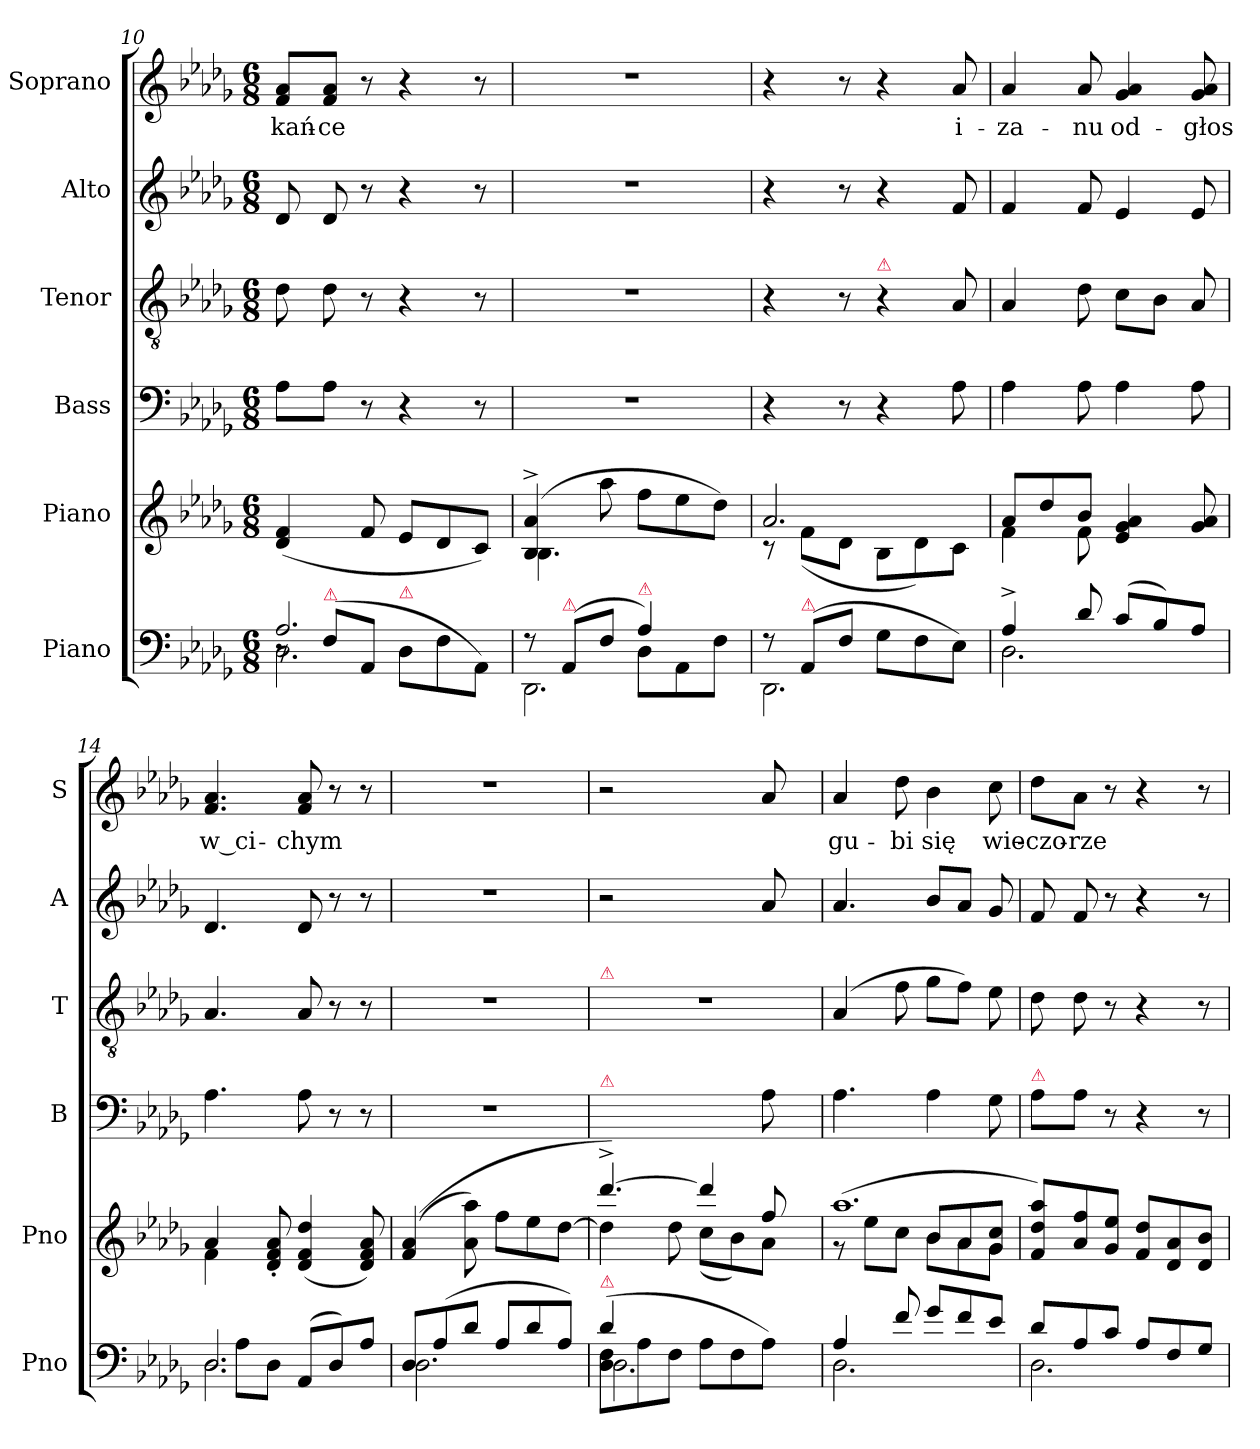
**kern	**kern	**kern	**kern	**kern	**kern	**text
*part6	*part5	*part4	*part3	*part2	*part1	*part1
*staff6	*staff5	*staff4	*staff3	*staff2	*staff1	*staff1
*I"Piano	*I"Piano	*I"Bass	*I"Tenor	*I"Alto	*I"Soprano	*
*I'Pno	*I'Pno	*I'B	*I'T	*I'A	*I'S	*
*clefF4	*clefG2	*clefF4	*clefGv2	*clefG2	*clefG2	*
*k[b-e-a-d-g-]	*k[b-e-a-d-g-]	*k[b-e-a-d-g-]	*k[b-e-a-d-g-]	*k[b-e-a-d-g-]	*k[b-e-a-d-g-]	*
*D-:	*D-:	*D-:	*D-:	*D-:	*D-:	*
*M6/8	*M6/8	*M6/8	*M6/8	*M6/8	*M6/8	*
=10	=10	=10	=10	=10	=10	=10
*^	*	*	*	*	*	*
*	*^	*	*	*	*	*	*
8r	2.D-\	2.A-/	(4d-/ 4f/	8A-\L	8d-\	8d-/	8f/ 8a-/L	-kań-
!LO:TX:a:color=crimson:t=⚠	!	!	!	!	!	!	!	!
(8F\L	.	.	.	8A-\J	8d-\	8d-/	8f/ 8a-/J	-ce
8AA-/J	.	.	8f/	8r	8r	8r	8r	.
!LO:TX:a:color=crimson:t=⚠	!	!	!	!	!	!	!	!
8D-\L	.	.	8e-/L	4r	4r	4r	4r	.
8F\	.	.	8d-/	.	.	.	.	.
8AA-/J)	.	.	8c/J)	8r	8r	8r	8r	.
=11	=11	=11	=11	=11	=11	=11	=11	=11
*	*	*	*^	*	*	*	*	*
8r	2.DD-\	4.ryy	(4B-^/ 4a-^/	4.B-\	2.r	2.r	2.r	2.r	.
!LO:TX:a:color=crimson:t=⚠	!	!	!	!	!	!	!	!	!
(>8AA-/L	.	.	.	.	.	.	.	.	.
8F\J	.	.	8aa-\	.	.	.	.	.	.
!LO:TX:a:color=crimson:t=⚠	!	!	!	!	!	!	!	!	!
8D-\L	.	4A-/)	8ff\L	4.ryy	.	.	.	.	.
8AA-/	.	.	8ee-\	.	.	.	.	.	.
8F\J	.	8ryy	8dd-\J)	.	.	.	.	.	.
*	*v	*v	*	*	*	*	*	*	*
=12	=12	=12	=12	=12	=12	=12	=12	=12
8r	2.DD-\	2.a-/	8r	4r	4r	4r	4r	.
!LO:TX:a:color=crimson:t=⚠	!	!	!	!	!	!	!	!
(8AA-/L	.	.	(>8f\L	.	.	.	.	.
8F\J	.	.	8d-\J	8r	8r	8r	8r	.
!	!	!	!	!	!LO:TX:a:color=crimson:t=⚠	!	!	!
8G-\L	.	.	8B-\L	4r	4r	4r	4r	.
8F\	.	.	8d-\)	.	.	.	.	.
8E-\J)	.	.	8c\J	8A-\	8A-/	8f/	8a-/	i-
=13	=13	=13	=13	=13	=13	=13	=13	=13
4A-^</	2.D-\	8a-/L	4f\	4A-\	4A-/	4f/	4a-/	-za-
.	.	8dd-/	.	.	.	.	.	.
8d-/	.	8b-/J	8f\	8A-\	8d-\	8f/	8a-/	-nu
(<8c/L	.	4e-/ 4g-/ 4a-/	4.ryy	4A-\	8c\L	4e-/	4g-/ 4a-/	od-
8B-/)	.	.	.	.	8B-\J	.	.	.
8A-/J	.	8g-/ 8a-/	.	8A-\	8A-/	8e-/	8g-/ 8a-/	-głos
=14	=14	=14	=14	=14	=14	=14	=14	=14
*	*^	*	*	*	*	*	*	*
8ryy	2.D-\	2.D-/	4a-/	4f\	4.A-\	4.A-/	4.d-/	4.f/ 4.a-/	w_ci-
8A-\L	.	.	.	.	.	.	.	.	.
8D-\J	.	.	8d-'/ 8f'/ 8a-'/	2ryy	.	.	.	.	.
(<8AA-/L	.	.	(>4d-/ 4f/ 4dd-/	.	8A-\	8A-/	8d-/	8f/ 8a-/	-chym
8D-/)	.	.	.	.	8r	8r	8r	8r	.
8A-/J	.	.	8d-/ 8f/ 8a-/)	.	8r	8r	8r	8r	.
*v	*v	*v	*	*	*	*	*	*	*
*	*v	*v	*	*	*	*	*
=15	=15	=15	=15	=15	=15	=15
!LO:N:vis=2	!	!	!	!	!	!
*^	*	*	*	*	*	*
8D-/	2.D-\	((4f/ 4a-/	2.r	2.r	2.r	2.r	.
(<8A-/	.	.	.	.	.	.	.
8d-/J	.	8a-\ 8aa-\)	.	.	.	.	.
8A-/L	.	8ff\L	.	.	.	.	.
8d-/	.	8ee-\	.	.	.	.	.
8A-/J)	.	[8dd-\J	.	.	.	.	.
=16	=16	=16	=16	=16	=16	=16	=16
*	*^	*^	*	*	*	*	*
!	!	!	!	!	!	!LO:TX:a:color=crimson:t=⚠	!	!	!
!	!	!	!	!	!LO:TX:a:color=crimson:t=⚠	!	!	!	!
!LO:TX:a:color=crimson:t=⚠	!	!	!	!	!	!	!	!	!
(8D-\ 8F\L	2.D-\	4d-/	[4.ddd-^/)	4dd-\]	2ryy	2.r	2r	2r	.
8A-\	.	.	.	.	.	.	.	.	.
8F\J	.	2ryy	.	8dd-\	.	.	.	.	.
8A-\L	.	.	4ddd-/]	(>8cc\L	.	.	.	.	.
8F\	.	.	.	8b-\)	8ryy	.	8ryy	8ryy	.
8A-\J)	.	.	8ff/	8a-\J	8A-\	.	8a-i	8a-	.
*	*v	*v	*	*	*	*	*	*	*
=17	=17	=17	=17	=17	=17	=17	=17	=17
!	!	!LO:N:vis=1.	!	!	!	!	!	!
*	*	*	*^	*	*	*	*	*
4A-/	2.D-\	(2.aa-/	8r	4.ryy	4.A-\	(4A-/	4.a-/	4a-/	gu-
.	.	.	8ee-\L	.	.	.	.	.	.
8f/	.	.	8cc\J	.	.	8f\	.	8dd-\	-bi
8g-/L	.	.	8b-\L	8b-/L	4A-\	8g-\L	8b-/L	4b-\	się
8f/	.	.	8a-\	8a-/	.	8f\J)	8a-/J	.	.
8e-/J	.	.	8g-\J	8g-/ 8cc/J	8G-\	8e-\	8g-/	8cc\	wie-
=18	=18	=18	=18	=18	=18	=18	=18	=18	=18
!	!	!	!	!	!LO:TX:a:color=crimson:t=⚠	!	!	!	!
*	*	*v	*v	*v	*	*	*	*	*
8d-/L	2.D-\	8f/ 8dd-/ 8aa-/L)	8A-\L	8d-\	8f/	8dd-\L	-czo-
8A-/	.	8a-/ 8ff/	8A-\J	8d-\	8f/	8a-\J	-rze
8c/J	.	8g-/ 8ee-/J	8r	8r	8r	8r	.
8A-/L	.	8f/ 8dd-/L	4r	4r	4r	4r	.
8F/	.	8d-/ 8a-/	.	.	.	.	.
8G-/J	.	8d-/ 8b-/J	8r	8r	8r	8r	.
*v	*v	*	*	*	*	*	*
=	=	=	=	=	=	=
*-	*-	*-	*-	*-	*-	*-
